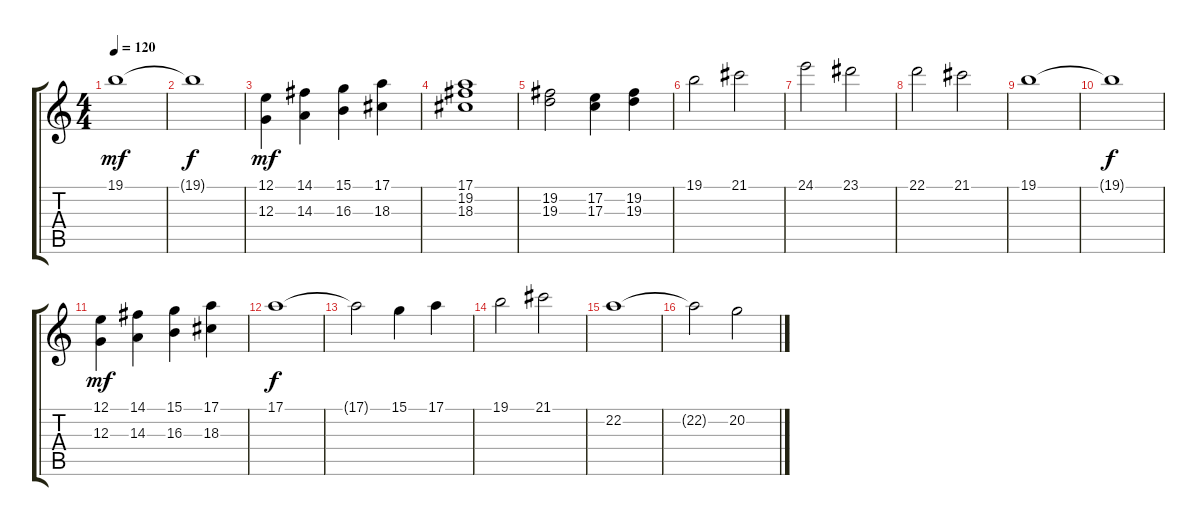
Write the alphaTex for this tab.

\track "" {instrument stringensemble2}
\staff {score tabs}
\tuning (E4 B3 G3 D3 A2 E2) {hide}
\ts (4 4)
\tempo 120
\clef g2
\ks c
19.1.1{dy mf} |
19.1{t}.1{dy f} |
(12.1 12.3).4{dy mf} (14.1 14.3).4 (15.1 16.3).4 (17.1 18.3).4 |
(17.1 19.2 18.3).1 |
(19.2 19.3).2 (17.2 17.3).4 (19.2 19.3).4 |
19.1.2 21.1.2 |
24.1.2 23.1.2 |
22.1.2 21.1.2 |
19.1.1 |
19.1{t}.1{dy f} |
(12.1 12.3).4{dy mf} (14.1 14.3).4 (15.1 16.3).4 (17.1 18.3).4 |
17.1.1{dy f} |
17.1{t}.2 15.1.4 17.1.4 |
19.1.2 21.1.2 |
22.2.1 |
22.2{t}.2 20.2.2
